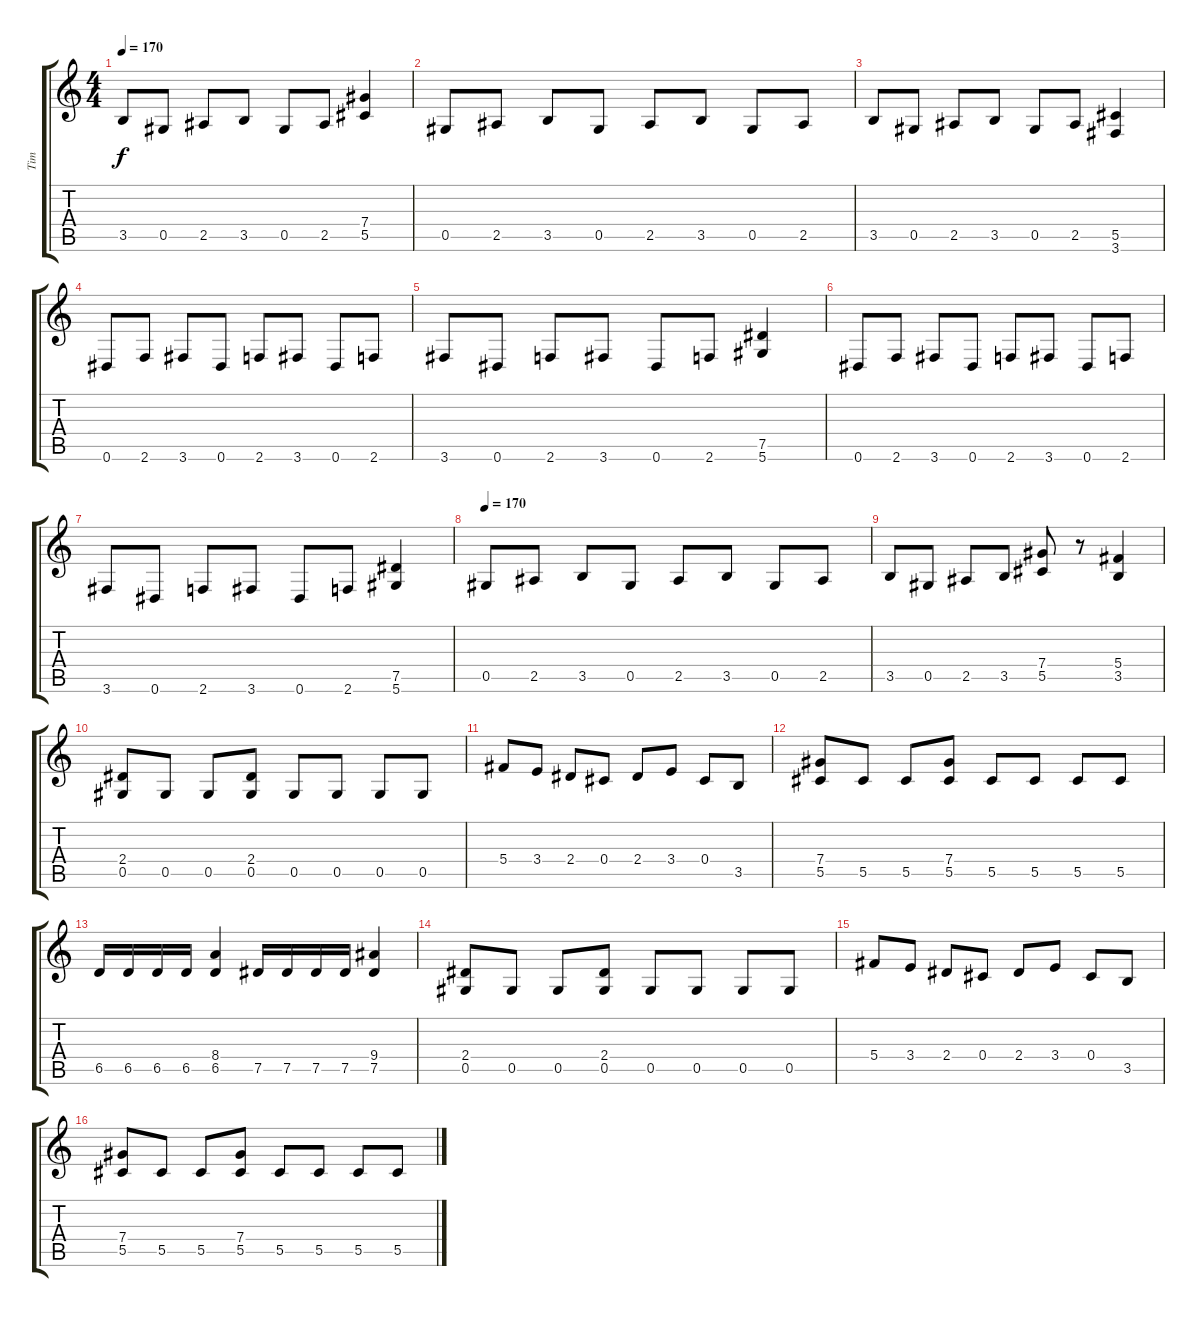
\track ("Tim" "Tim") {instrument overdrivenguitar}
\staff {score tabs}
\tuning (Eb4 Bb3 Gb3 Db3 Ab2 Eb2) {hide}
\ts (4 4)
\tempo 170
\clef g2
\ks c
3.5.8{dy f} 0.5.8 2.5.8 3.5.8 0.5.8 2.5.8 (7.4 5.5).4 |
0.5.8 2.5.8 3.5.8 0.5.8 2.5.8 3.5.8 0.5.8 2.5.8 |
3.5.8 0.5.8 2.5.8 3.5.8 0.5.8 2.5.8 (5.5 3.6).4 |
0.6.8 2.6.8 3.6.8 0.6.8 2.6.8 3.6.8 0.6.8 2.6.8 |
3.6.8 0.6.8 2.6.8 3.6.8 0.6.8 2.6.8 (7.5 5.6).4 |
0.6.8 2.6.8 3.6.8 0.6.8 2.6.8 3.6.8 0.6.8 2.6.8 |
3.6.8 0.6.8 2.6.8 3.6.8 0.6.8 2.6.8 (7.5 5.6).4 |
\tempo 170
0.5.8 2.5.8 3.5.8 0.5.8 2.5.8 3.5.8 0.5.8 2.5.8 |
3.5.8 0.5.8 2.5.8 3.5.8 (7.4 5.5).8 r.8 (5.4 3.5).4 |
(2.4 0.5).8 0.5.8 0.5.8 (2.4 0.5).8 0.5.8 0.5.8 0.5.8 0.5.8 |
5.4.8 3.4.8 2.4.8 0.4.8 2.4.8 3.4.8 0.4.8 3.5.8 |
(7.4 5.5).8 5.5.8 5.5.8 (7.4 5.5).8 5.5.8 5.5.8 5.5.8 5.5.8 |
6.5.16 6.5.16 6.5.16 6.5.16 (8.4 6.5).4 7.5.16 7.5.16 7.5.16 7.5.16 (9.4 7.5).4 |
(2.4 0.5).8 0.5.8 0.5.8 (2.4 0.5).8 0.5.8 0.5.8 0.5.8 0.5.8 |
5.4.8 3.4.8 2.4.8 0.4.8 2.4.8 3.4.8 0.4.8 3.5.8 |
(7.4 5.5).8 5.5.8 5.5.8 (7.4 5.5).8 5.5.8 5.5.8 5.5.8 5.5.8
